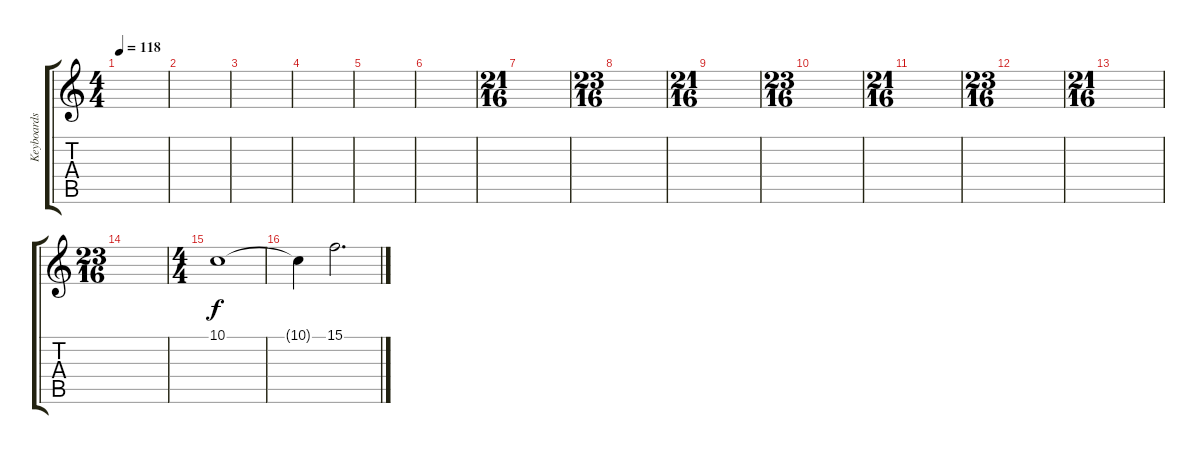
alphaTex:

\track ("Keyboards II" "Keyboards ") {instrument stringensemble2}
\staff {score tabs}
\tuning (D4 A3 F3 C3 G2 C2) {hide}
\ts (4 4)
\tempo 118
\clef g2
\ks c
|
|
|
|
|
|
\ts (21 16)
|
\ts (23 16)
|
\ts (21 16)
|
\ts (23 16)
|
\ts (21 16)
|
\ts (23 16)
|
\ts (21 16)
|
\ts (23 16)
|
\ts (4 4)
10.1.1{volume 16 balance 4 instrument stringensemble2} |
10.1{t}.4 15.1.2{d}
